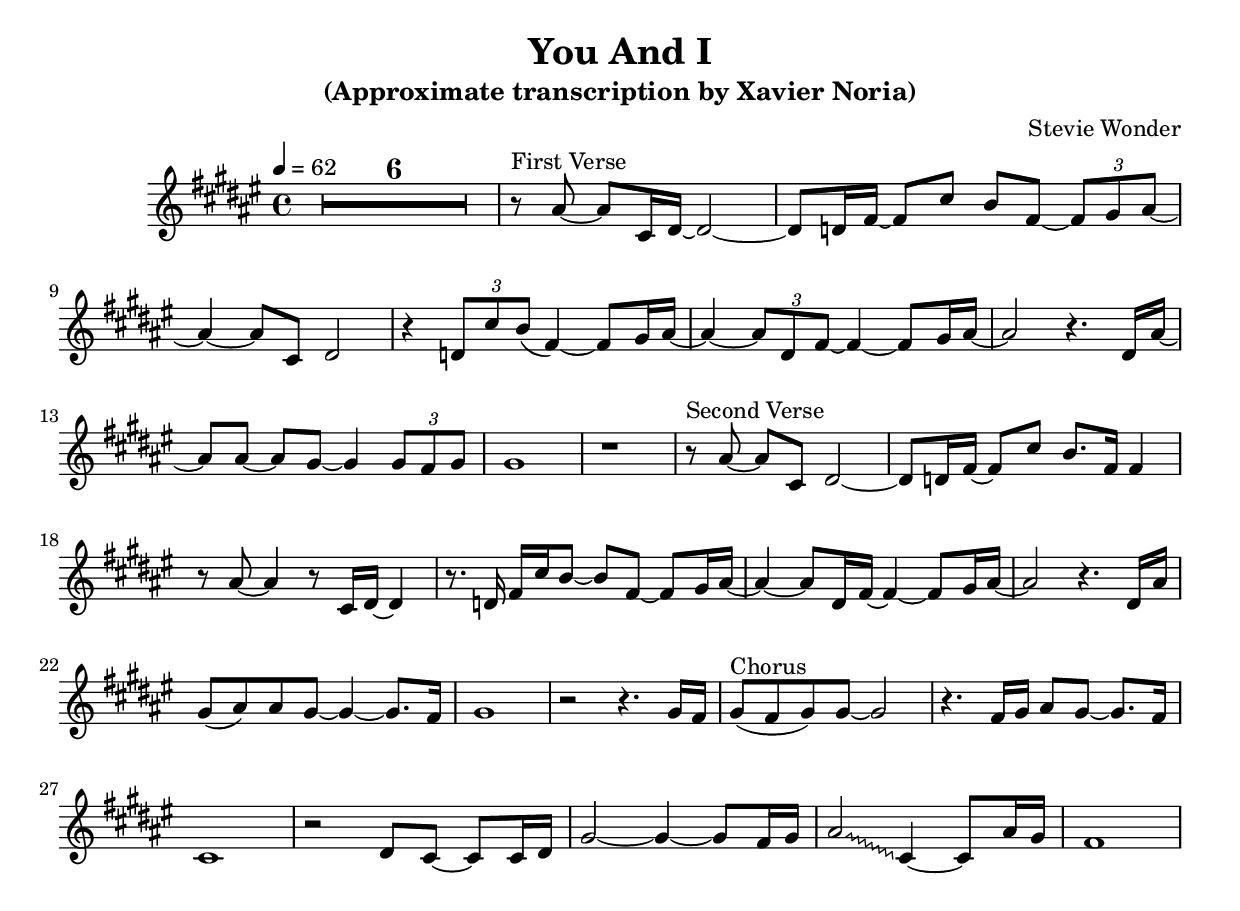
\version "2.16.0"

\include "english.ly"

\header {
  title    = "You And I"
  subtitle = "(Approximate transcription by Xavier Noria)"
  composer = "Stevie Wonder"
}

melody = \relative c'' {
  \clef treble
  \key fs \major
  \time 4/4
  \tempo 4 = 62

  \compressFullBarRests
  \override MultiMeasureRest #'expand-limit = #5
  \override Glissando #'style = #'zigzag

  % --- Introduction -----------------------------------------------------------

  % 1 ~ 0:00
  R1*6 |


  % --- First Verse ------------------------------------------------------------

  % 7 ~ 0:24
  r8^"First Verse" as ~ as cs,16  ds16 ~ ds2 ~ |

  % 8 ~ 0:28
  ds8 d16 fs ~ fs8 cs' b fs ~ \times 2/3 { fs gs as ~ } |

  % 9 ~ 0:32
  as4 ~ as8 cs,8 ds2 ~ |

  % 10 ~ 0:35
  r4 \times 2/3 { d8 cs' b( } fs4) ~ fs8 gs16 as ~ |

  % 11 ~ 0:39
  as4 ~ \times 2/3 { as8 ds, fs ~ } fs4 ~ fs8 gs16 as ~ |

  % 12 ~ 0:43
  as2 r4. ds,16 as' ~ |

  % 13 ~ 0:47
  as8[ as] ~ as gs ~ gs4 \times 2/3 { gs8 fs gs } |

  % 14 ~ 0:51
  gs1 |

  % 15 ~ 0:55
  r1 |


  % --- Second Verse -----------------------------------------------------------

  % 16 ~ 0:59
  r8^"Second Verse" as8 ~ as[ cs,] ds2 ~ |

  % 17 ~ 1:03
  ds8 d16 fs ~ fs8 cs' b8. fs16 fs4 |

  % 18 ~ 1:06
  r8 as ~ as4 r8 cs,16 ds ~ ds4 ~ |

  % 19 ~ 1:10
  r8. d16 fs cs' b8 ~ b8 fs ~ fs8 gs16 as ~ |

  % 20 ~ 1:14
  as4 ~ as8 ds,16 fs ~ fs4 ~ fs8 gs16 as ~ |

  % 21 ~ 1:18
  as2 r4. ds,16 as' ~ |

  % 22 ~ 1:22
  gs8( as8) as gs ~ gs4 ~ gs8. fs16  |

  % 23 ~ 1:26
  gs1 |

  % 24 ~ 1:30
  r2 r4. gs16 fs |


  % --- Chrorus ----------------------------------------------------------------

  % 25 ~ 1:33
  gs8(^"Chorus" fs8 gs8) gs ~ gs2 |

  % 26 ~ 1:37
  r4. fs16 gs as8 gs8 ~ gs8. fs16 |

  % 27 ~ 1:41
  cs1 |

  % 28 ~ 1:45
  r2 ds8 cs ~ cs8 cs16 ds |

  % 29 ~ 1:49
  gs2 ~ gs4 ~ gs8 fs16 gs16 |

  % 30 ~ 1:53
  as2 \glissando cs,4 ~ cs8 as'16 gs16 |

  % 31 ~ 1:57
  fs1 |
}

\score {
  \new Staff \melody
}
